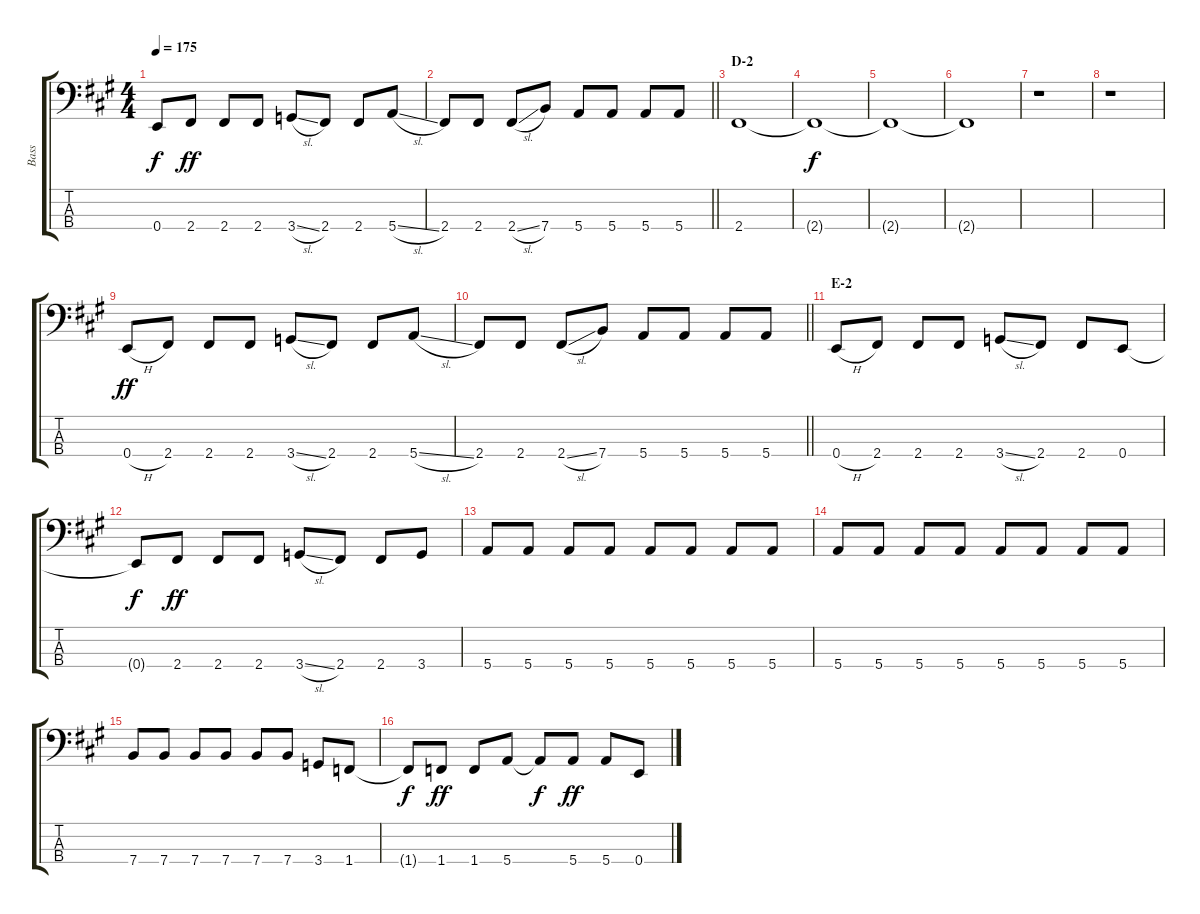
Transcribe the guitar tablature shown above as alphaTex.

\track ("Bass" "Bass") {instrument electricbasspick}
\staff {score tabs}
\tuning (G2 D2 A1 E1) {hide}
\ts (4 4)
\tempo 175
\clef f4
\ks a
0.4{t}.8{dy f} 2.4.8{dy ff} 2.4.8 2.4.8 3.4{sl}.8 2.4.8 2.4.8 5.4{sl}.8 |
\barLineRight lightlight
2.4.8 2.4.8 2.4{sl}.8 7.4.8 5.4.8 5.4.8 5.4.8 5.4.8 |
\section ("" "D-2")
2.4.1 |
2.4{t}.1{dy f} |
2.4{t}.1 |
2.4{t}.1 |
r.1 |
r.1 |
0.4{h}.8{dy ff} 2.4.8 2.4.8 2.4.8 3.4{sl}.8 2.4.8 2.4.8 5.4{sl}.8 |
\barLineRight lightlight
2.4.8 2.4.8 2.4{sl}.8 7.4.8 5.4.8 5.4.8 5.4.8 5.4.8 |
\section ("" "E-2")
0.4{h}.8 2.4.8 2.4.8 2.4.8 3.4{sl}.8 2.4.8 2.4.8 0.4.8 |
0.4{t}.8{dy f} 2.4.8{dy ff} 2.4.8 2.4.8 3.4{sl}.8 2.4.8 2.4.8 3.4.8 |
5.4.8 5.4.8 5.4.8 5.4.8 5.4.8 5.4.8 5.4.8 5.4.8 |
5.4.8 5.4.8 5.4.8 5.4.8 5.4.8 5.4.8 5.4.8 5.4.8 |
7.4.8 7.4.8 7.4.8 7.4.8 7.4.8 7.4.8 3.4.8 1.4.8 |
1.4{t}.8{dy f} 1.4.8{dy ff} 1.4.8 5.4.8 5.4{t}.8{dy f} 5.4.8{dy ff} 5.4.8 0.4.8
